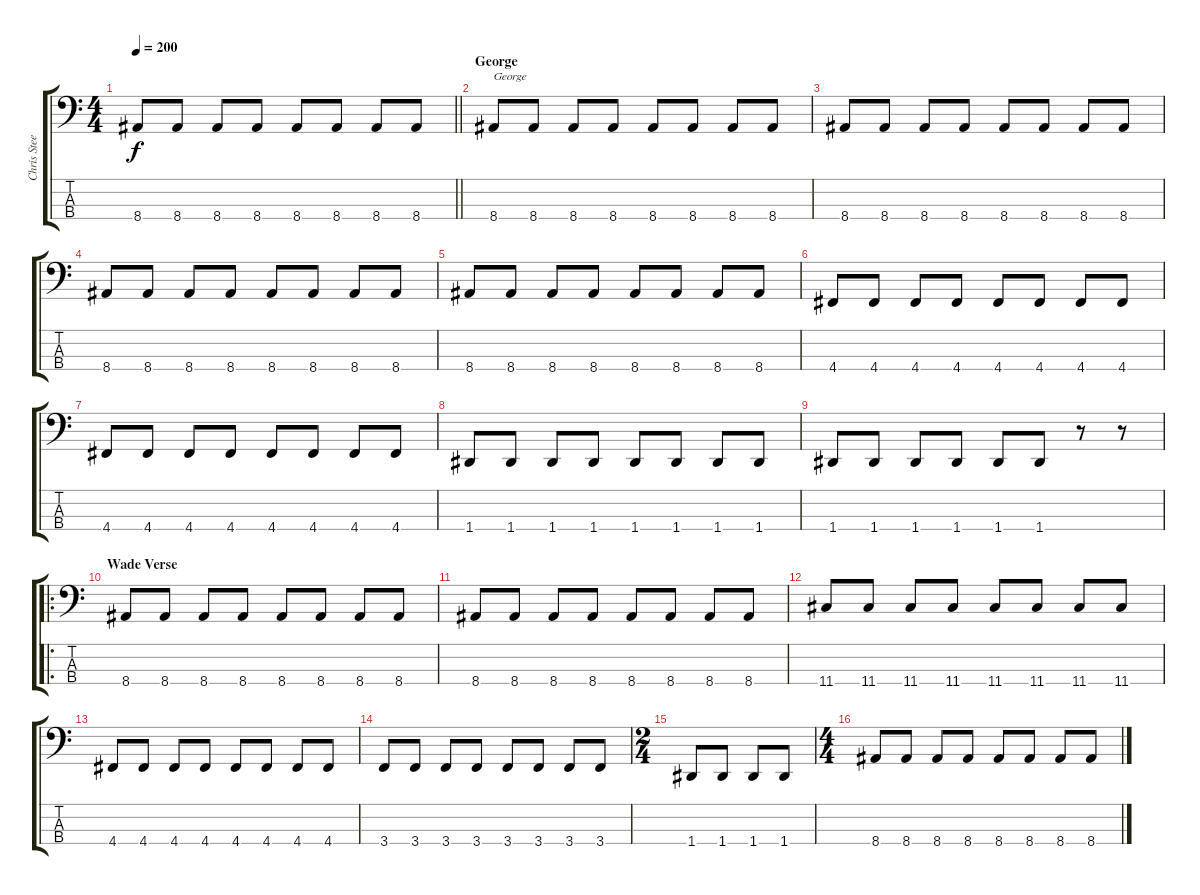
\track ("Chris Steele" "Chris Stee") {instrument electricbasspick}
\staff {score tabs}
\tuning (G2 D2 A1 D1) {hide}
\ts (4 4)
\tempo 200
\clef f4
\barLineRight lightlight
\ks c
8.4.8{dy f} 8.4.8 8.4.8 8.4.8 8.4.8 8.4.8 8.4.8 8.4.8 |
\section ("" "George")
8.4.8{txt "George"} 8.4.8 8.4.8 8.4.8 8.4.8 8.4.8 8.4.8 8.4.8 |
8.4.8 8.4.8 8.4.8 8.4.8 8.4.8 8.4.8 8.4.8 8.4.8 |
8.4.8 8.4.8 8.4.8 8.4.8 8.4.8 8.4.8 8.4.8 8.4.8 |
8.4.8 8.4.8 8.4.8 8.4.8 8.4.8 8.4.8 8.4.8 8.4.8 |
4.4.8 4.4.8 4.4.8 4.4.8 4.4.8 4.4.8 4.4.8 4.4.8 |
4.4.8 4.4.8 4.4.8 4.4.8 4.4.8 4.4.8 4.4.8 4.4.8 |
1.4.8 1.4.8 1.4.8 1.4.8 1.4.8 1.4.8 1.4.8 1.4.8 |
1.4.8 1.4.8 1.4.8 1.4.8 1.4.8 1.4.8 r.8 r.8 |
\ro
\section ("" "Wade Verse")
8.4.8 8.4.8 8.4.8 8.4.8 8.4.8 8.4.8 8.4.8 8.4.8 |
8.4.8 8.4.8 8.4.8 8.4.8 8.4.8 8.4.8 8.4.8 8.4.8 |
11.4.8 11.4.8 11.4.8 11.4.8 11.4.8 11.4.8 11.4.8 11.4.8 |
4.4.8 4.4.8 4.4.8 4.4.8 4.4.8 4.4.8 4.4.8 4.4.8 |
3.4.8 3.4.8 3.4.8 3.4.8 3.4.8 3.4.8 3.4.8 3.4.8 |
\ts (2 4)
1.4.8 1.4.8 1.4.8 1.4.8 |
\ts (4 4)
8.4.8 8.4.8 8.4.8 8.4.8 8.4.8 8.4.8 8.4.8 8.4.8
